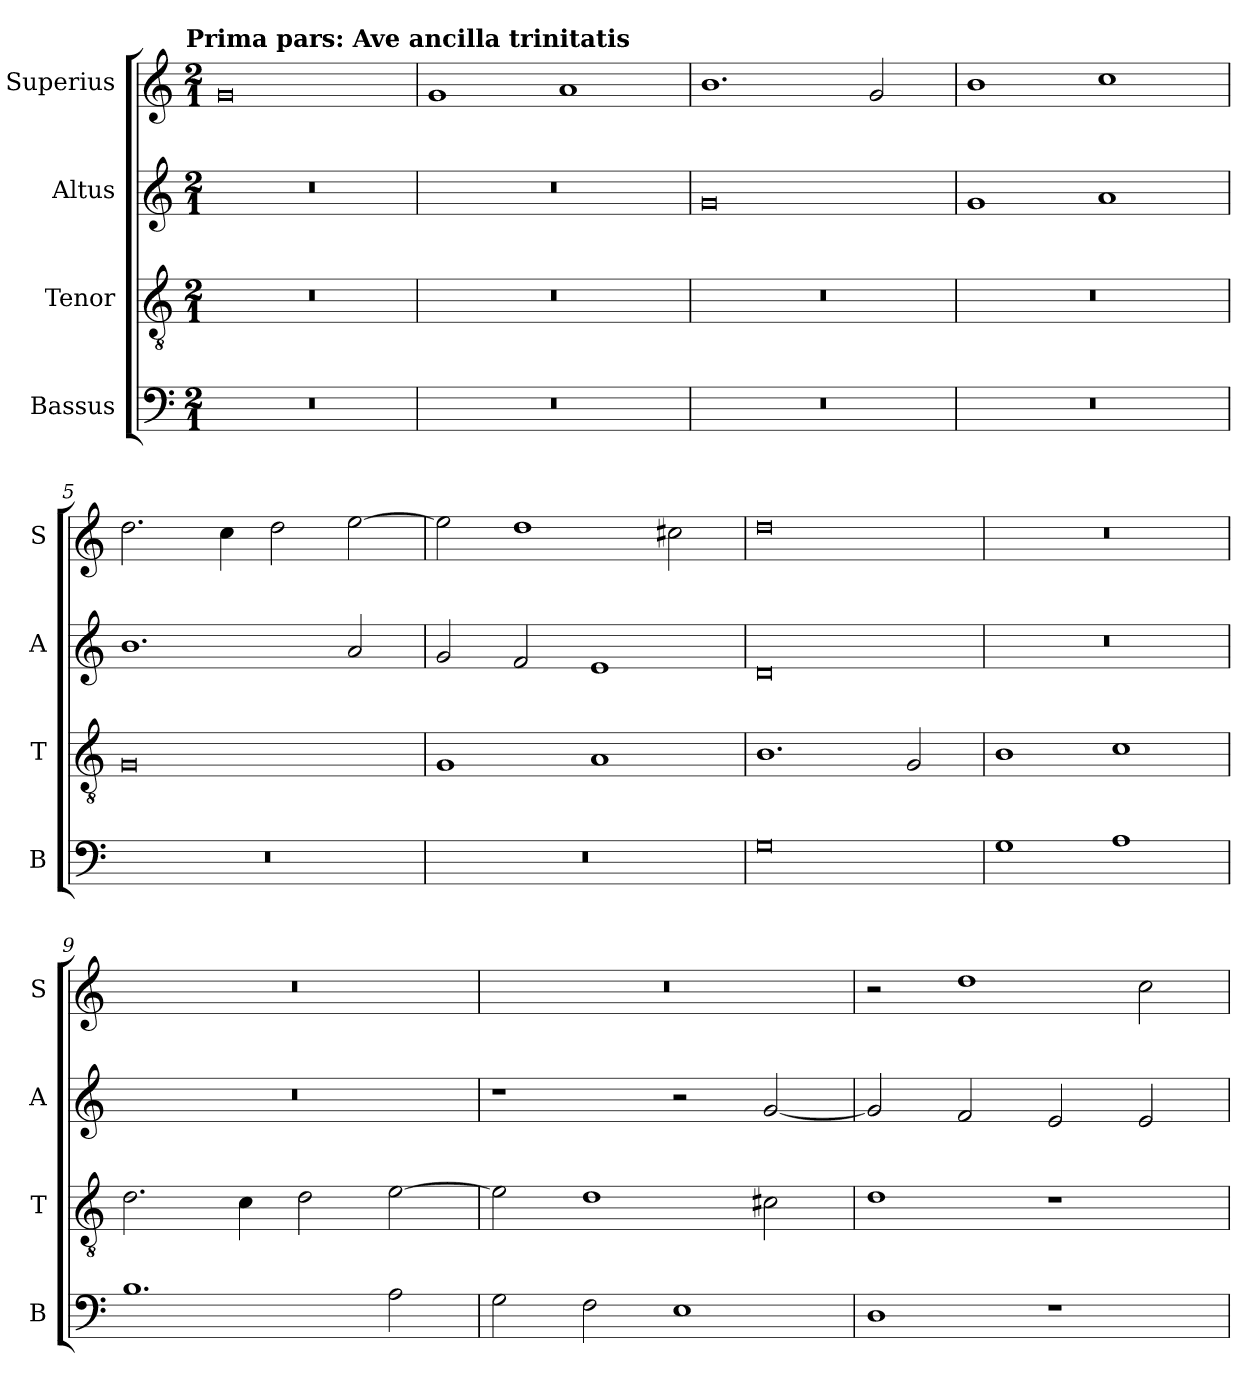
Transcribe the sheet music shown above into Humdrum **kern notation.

**kern	**kern	**kern	**kern
*part4	*part3	*part2	*part1
*staff4	*staff3	*staff2	*staff1
*I"Bassus	*I"Tenor	*I"Altus	*I"Superius
*I'B	*I'T	*I'A	*I'S
*clefF4	*clefGv2	*clefG2	*clefG2
*k[]	*k[]	*k[]	*k[]
*C:	*C:	*C:	*C:
!!LO:TX:omd:t=Prima pars&colon; Ave ancilla trinitatis
*M2/1	*M2/1	*M2/1	*M2/1
=1	=1	=1	=1
0r	0r	0r	0g
=2	=2	=2	=2
0r	0r	0r	1g
.	.	.	1a
=3	=3	=3	=3
0r	0r	0g	1.b
.	.	.	2g
=4	=4	=4	=4
0r	0r	1g	1b
.	.	1a	1cc
=5	=5	=5	=5
0r	0G	1.b	2.dd
.	.	.	4cc
.	.	.	2dd
.	.	2a	[2ee
=6	=6	=6	=6
0r	1G	2g	2ee]
.	.	2f	1dd
.	1A	1e	.
.	.	.	2cc#X
=7	=7	=7	=7
0G	1.B	0d	0dd
.	2G	.	.
=8	=8	=8	=8
1G	1B	0r	0r
1A	1c	.	.
=9	=9	=9	=9
1.B	2.d	0r	0r
.	4c	.	.
.	2d	.	.
2A	[2e	.	.
=10	=10	=10	=10
2G	2e]	1r	0r
2F	1d	.	.
1E	.	2r	.
.	2c#X	[2g	.
=11	=11	=11	=11
1D	1d	2g]	2r
.	.	2f	1dd
1r	1r	2e	.
.	.	2e	2cc
=	=	=	=
*-	*-	*-	*-
